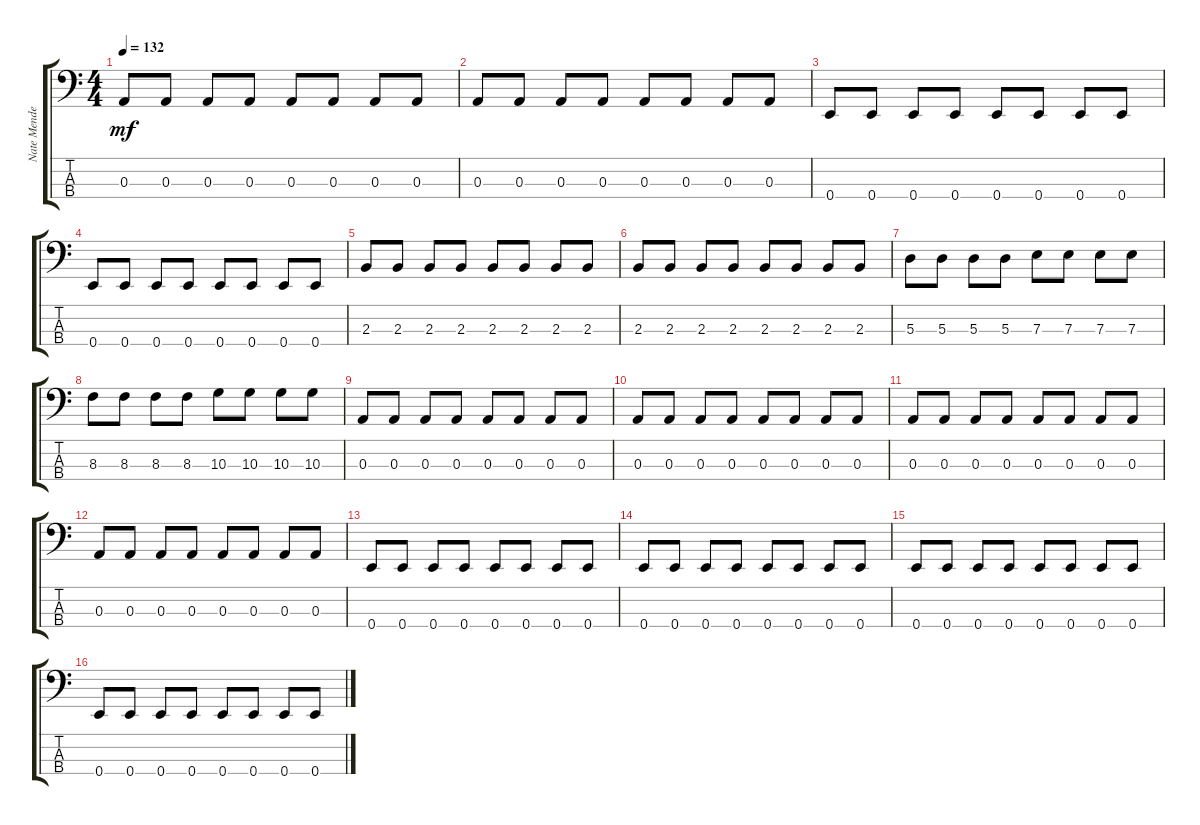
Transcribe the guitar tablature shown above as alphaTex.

\track ("Nate Mendel (Bass)" "Nate Mende") {instrument electricbassfinger}
\staff {score tabs}
\tuning (G2 D2 A1 E1) {hide}
\ts (4 4)
\tempo 132
\clef f4
\ks c
0.3.8{dy mf} 0.3.8 0.3.8 0.3.8 0.3.8 0.3.8 0.3.8 0.3.8 |
0.3.8 0.3.8 0.3.8 0.3.8 0.3.8 0.3.8 0.3.8 0.3.8 |
0.4.8 0.4.8 0.4.8 0.4.8 0.4.8 0.4.8 0.4.8 0.4.8 |
0.4.8 0.4.8 0.4.8 0.4.8 0.4.8 0.4.8 0.4.8 0.4.8 |
2.3.8 2.3.8 2.3.8 2.3.8 2.3.8 2.3.8 2.3.8 2.3.8 |
2.3.8 2.3.8 2.3.8 2.3.8 2.3.8 2.3.8 2.3.8 2.3.8 |
5.3.8 5.3.8 5.3.8 5.3.8 7.3.8 7.3.8 7.3.8 7.3.8 |
8.3.8 8.3.8 8.3.8 8.3.8 10.3.8 10.3.8 10.3.8 10.3.8 |
0.3.8 0.3.8 0.3.8 0.3.8 0.3.8 0.3.8 0.3.8 0.3.8 |
0.3.8 0.3.8 0.3.8 0.3.8 0.3.8 0.3.8 0.3.8 0.3.8 |
0.3.8 0.3.8 0.3.8 0.3.8 0.3.8 0.3.8 0.3.8 0.3.8 |
0.3.8 0.3.8 0.3.8 0.3.8 0.3.8 0.3.8 0.3.8 0.3.8 |
0.4.8 0.4.8 0.4.8 0.4.8 0.4.8 0.4.8 0.4.8 0.4.8 |
0.4.8 0.4.8 0.4.8 0.4.8 0.4.8 0.4.8 0.4.8 0.4.8 |
0.4.8 0.4.8 0.4.8 0.4.8 0.4.8 0.4.8 0.4.8 0.4.8 |
0.4.8 0.4.8 0.4.8 0.4.8 0.4.8 0.4.8 0.4.8 0.4.8
